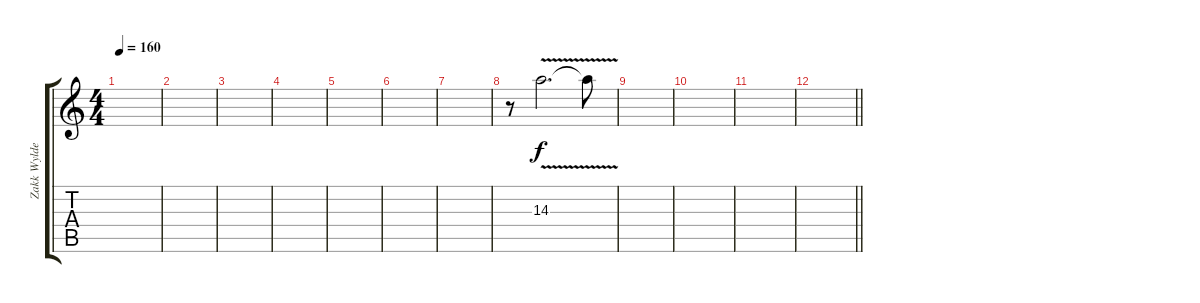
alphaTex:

\track ("Zakk Wylde" "Zakk Wylde") {instrument overdrivenguitar}
\staff {score tabs}
\tuning (E4 B3 G3 D3 A2 E2) {hide}
\ts (4 4)
\tempo 160
\clef g2
\ks aminor
|
|
|
|
|
|
|
r.8 14.3{v}.2{d} 14.3{t}.8 |
|
|
|
\barLineRight lightlight
